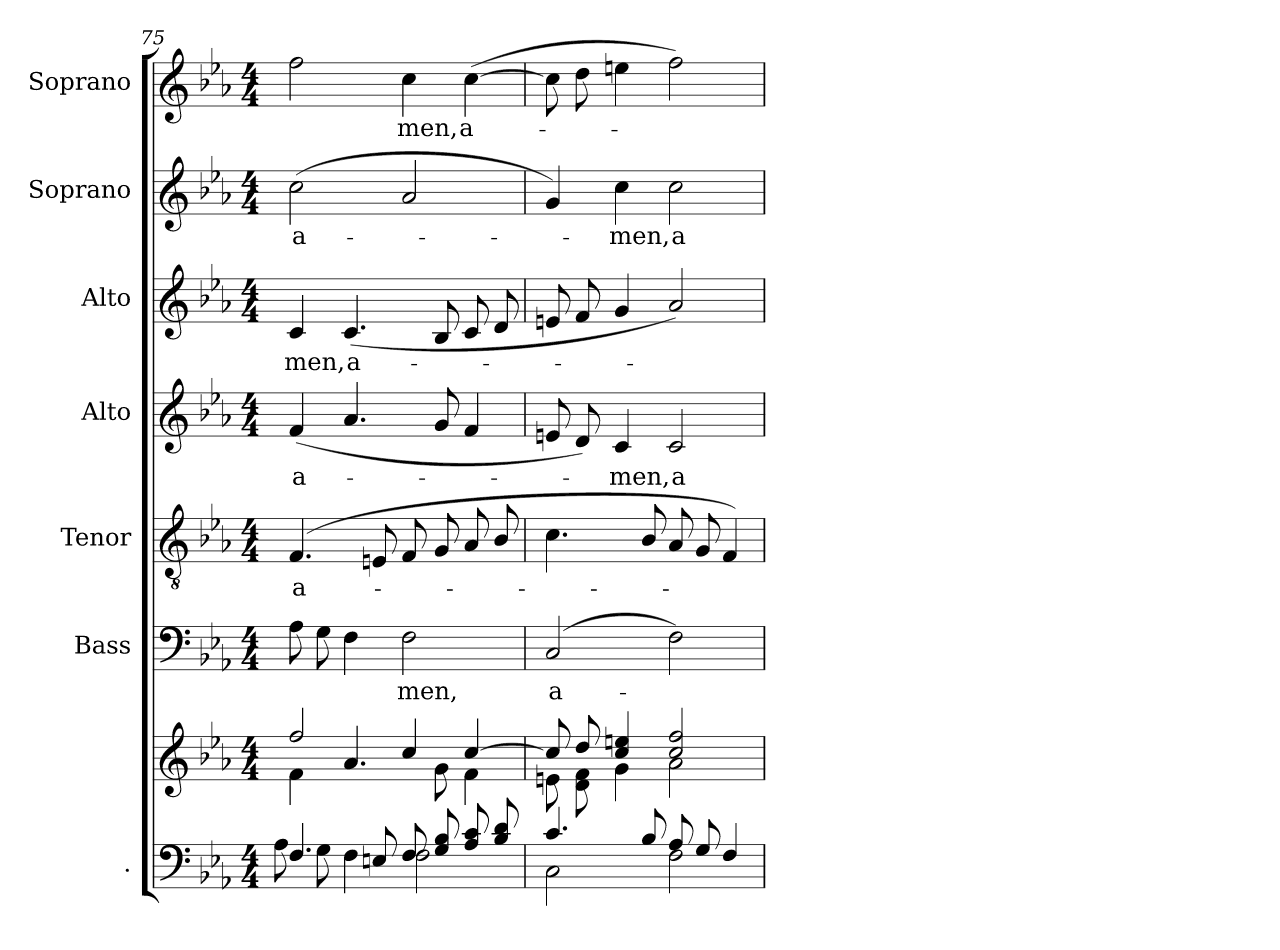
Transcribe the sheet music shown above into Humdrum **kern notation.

**kern	**kern	**kern	**text	**kern	**text	**kern	**text	**kern	**text	**kern	**text	**kern	**text
*part7	*part7	*part6	*part6	*part5	*part5	*part4	*part4	*part3	*part3	*part2	*part2	*part1	*part1
*staff8	*staff7	*staff6	*staff6	*staff5	*staff5	*staff4	*staff4	*staff3	*staff3	*staff2	*staff2	*staff1	*staff1
*I".	*	*I"Bass	*	*I"Tenor	*	*I"Alto	*	*I"Alto	*	*I"Soprano	*	*I"Soprano	*
*	*	*I'B.	*	*I'T.	*	*	*	*I'A.	*	*	*	*I'S.	*
*clefF4	*clefG2	*clefF4	*	*clefGv2	*	*clefG2	*	*clefG2	*	*clefG2	*	*clefG2	*
*	*	*	*	*ITrd7c12	*	*	*	*	*	*	*	*	*
*k[b-e-a-]	*k[b-e-a-]	*k[b-e-a-]	*	*k[b-e-a-]	*	*k[b-e-a-]	*	*k[b-e-a-]	*	*k[b-e-a-]	*	*k[b-e-a-]	*
*E-:	*E-:	*E-:	*	*E-:	*	*E-:	*	*E-:	*	*E-:	*	*E-:	*
*M4/4	*M4/4	*M4/4	*	*M4/4	*	*M4/4	*	*M4/4	*	*M4/4	*	*M4/4	*
=75	=75	=75	=75	=75	=75	=75	=75	=75	=75	=75	=75	=75	=75
*^	*^	*	*	*	*	*	*	*	*	*	*	*	*
!	!	!	!	!	!	!	!LO:LY:b:color=#000000	!	!	!	!	!	!	!	!
!	!	!	!	!	!	!	!	!	!LO:LY:b:color=#000000	!	!	!	!	!	!
!	!	!	!	!	!	!	!	!	!	!	!LO:LY:b:color=#000000	!	!	!	!
!	!	!	!	!	!	!	!	!	!	!	!	!	!LO:LY:b:color=#000000	!	!
4.Fi/	8A-i\	2ffi/	4fi\	8A-i\	.	(4.FFi/	a-	(4fi/	a-	4ci/	-men,	(2cci\	a-	2ffi\	.
.	8Gi\	.	.	8Gi\	.	.	.	.	.	.	.	.	.	.	.
!	!	!	!	!	!	!	!	!	!	!	!LO:LY:b:color=#000000	!	!	!	!
.	4Fi\	.	4.a-i/	4Fi\	.	.	.	4.a-i/	.	(4.ci/	a-	.	.	.	.
8Eni/	.	.	.	.	.	8EEni/	.	.	.	.	.	.	.	.	.
!	!	!	!	!	!LO:LY:b:color=#000000	!	!	!	!	!	!	!	!	!	!
!	!	!	!	!	!	!	!	!	!	!	!	!	!	!	!LO:LY:b:color=#000000
8Fi/	2Fi\	4cci/	.	2Fi\	-men,	8FFi/	.	.	.	.	.	2a-i/	.	4cci\	-men,
8Gi/ 8B-i	.	.	8gi\	.	.	8GGi/	.	8gi/	.	8B-i/	.	.	.	.	.
!	!	!	!	!	!	!	!	!	!	!	!	!	!	!	!LO:LY:b:color=#000000
8A-i/ 8ci	.	[4cci/	4fi\	.	.	8AA-i/	.	4fi/	.	8ci/	.	.	.	([4cci\	a-
8B-i/ 8di	.	.	.	.	.	8BB-i/	.	.	.	8di/	.	.	.	.	.
=76	=76	=76	=76	=76	=76	=76	=76	=76	=76	=76	=76	=76	=76	=76	=76
!	!	!	!	!	!LO:LY:b:color=#000000	!	!	!	!	!	!	!	!	!	!
4.ci/	2Ci\	8cci/]	8eni\	(2Ci/	a-	4.Ci\	.	8eni/	.	8eni/	.	4gi/)	.	8cci\]	.
.	.	8ddi/	8di\ 8fi	.	.	.	.	8di/)	.	8fi/	.	.	.	8ddi\	.
!	!	!	!	!	!	!	!	!	!LO:LY:b:color=#000000	!	!	!	!	!	!
!	!	!	!	!	!	!	!	!	!	!	!	!	!LO:LY:b:color=#000000	!	!
.	.	4cci/ 4eeni	4gi\	.	.	.	.	4ci/	-men,	4gi/	.	4cci\	-men,	4eeni\	.
8B-i/	.	.	.	.	.	8BB-i/	.	.	.	.	.	.	.	.	.
!	!	!	!	!	!	!	!	!	!LO:LY:b:color=#000000	!	!	!	!	!	!
!	!	!	!	!	!	!	!	!	!	!	!	!	!LO:LY:b:color=#000000	!	!
8A-i/	2Fi\	2cci/ 2ffi	2a-i\	2Fi\)	.	8AA-i/	.	2ci/	a-	2a-i/)	.	2cci\	a-	2ffi\)	.
8Gi/	.	.	.	.	.	8GGi/	.	.	.	.	.	.	.	.	.
4Fi/	.	.	.	.	.	4FFi/)	.	.	.	.	.	.	.	.	.
*v	*v	*	*	*	*	*	*	*	*	*	*	*	*	*	*
*	*v	*v	*	*	*	*	*	*	*	*	*	*	*	*
=	=	=	=	=	=	=	=	=	=	=	=	=	=
*-	*-	*-	*-	*-	*-	*-	*-	*-	*-	*-	*-	*-	*-
